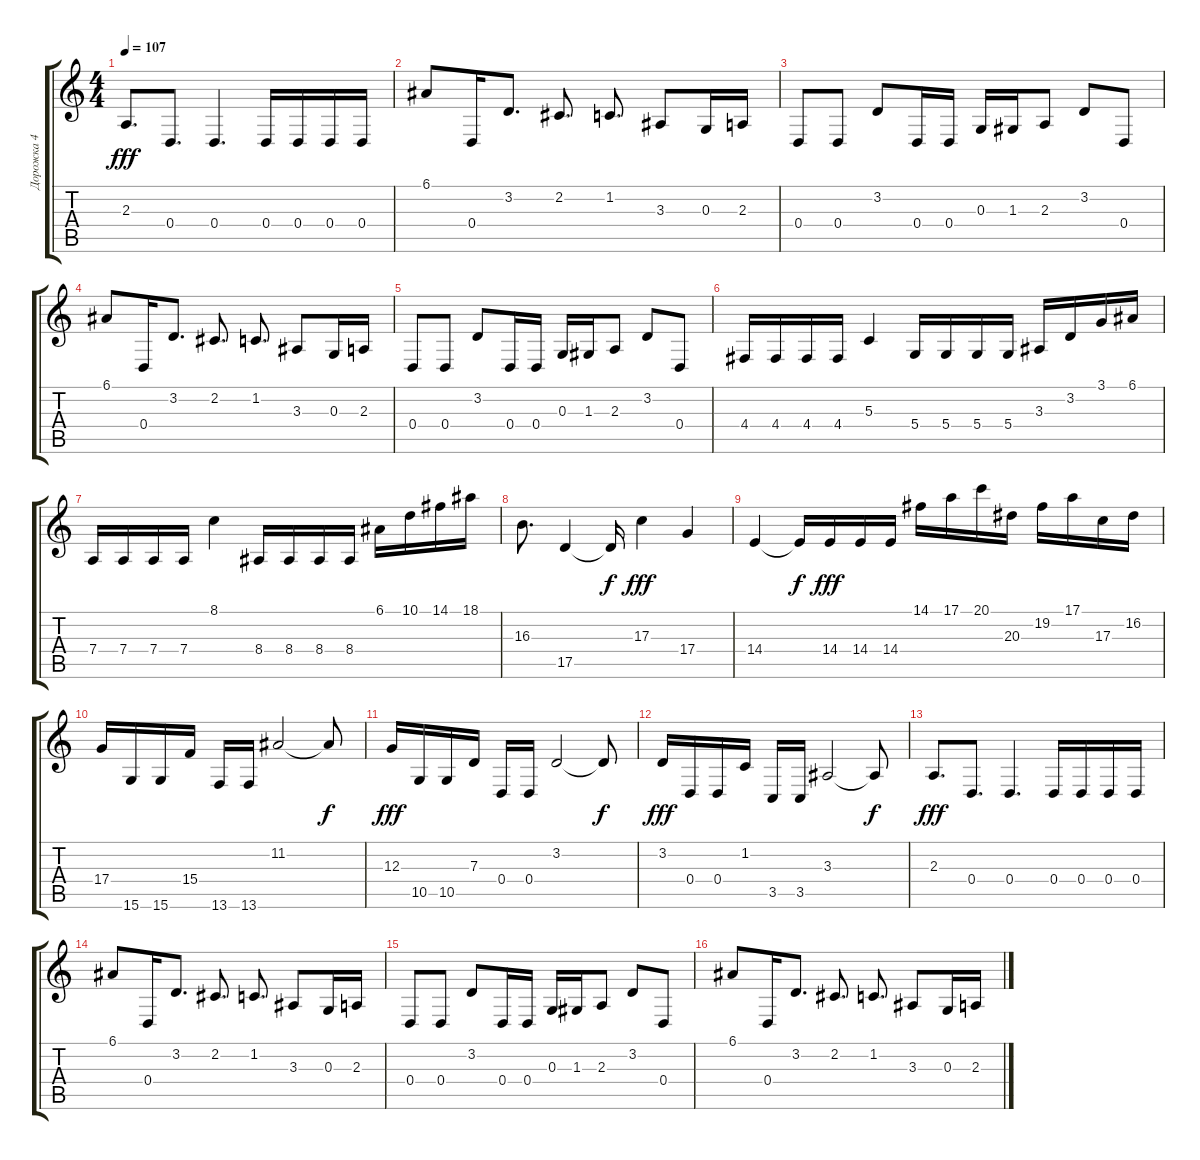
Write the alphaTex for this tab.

\track ("Дорожка 4" "Дорожка 4") {instrument lead2sawtooth}
\staff {score tabs}
\tuning (E4 B3 G3 D3 A2 E2) {hide}
\ts (4 4)
\tempo 107
\clef g2
\ks c
2.3.8{d dy fff} 0.4.8{d} 0.4.4{d} 0.4.16 0.4.16 0.4.16 0.4.16 |
6.1.8 0.4.16 3.2.8{d} 2.2.8{d} 1.2.8{d} 3.3.8 0.3.16 2.3.16 |
0.4.8 0.4.8 3.2.8 0.4.16 0.4.16 0.3.16 1.3.16 2.3.8 3.2.8 0.4.8 |
6.1.8 0.4.16 3.2.8{d} 2.2.8{d} 1.2.8{d} 3.3.8 0.3.16 2.3.16 |
0.4.8 0.4.8 3.2.8 0.4.16 0.4.16 0.3.16 1.3.16 2.3.8 3.2.8 0.4.8 |
4.4.16 4.4.16 4.4.16 4.4.16 5.3.4 5.4.16 5.4.16 5.4.16 5.4.16 3.3.16 3.2.16 3.1.16 6.1.16 |
7.4.16 7.4.16 7.4.16 7.4.16 8.1.4 8.4.16 8.4.16 8.4.16 8.4.16 6.1.16 10.1.16 14.1.16 18.1.16 |
16.3.8{d} 17.5.4 17.5{t}.16{dy f} 17.3.4{dy fff} 17.4.4 |
14.4.4 14.4{t}.16{dy f} 14.4.16{dy fff} 14.4.16 14.4.16 14.1.16 17.1.16 20.1.16 20.3.16 19.2.16 17.1.16 17.3.16 16.2.16 |
17.4.16 15.6.16 15.6.16 15.4.16 13.6.16 13.6.16 11.2.2 11.2{t}.8{dy f} |
12.3.16{dy fff} 10.5.16 10.5.16 7.3.16 0.4.16 0.4.16 3.2.2 3.2{t}.8{dy f} |
3.2.16{dy fff} 0.4.16 0.4.16 1.2.16 3.5.16 3.5.16 3.3.2 3.3{t}.8{dy f} |
2.3.8{d dy fff} 0.4.8{d} 0.4.4{d} 0.4.16 0.4.16 0.4.16 0.4.16 |
6.1.8 0.4.16 3.2.8{d} 2.2.8{d} 1.2.8{d} 3.3.8 0.3.16 2.3.16 |
0.4.8 0.4.8 3.2.8 0.4.16 0.4.16 0.3.16 1.3.16 2.3.8 3.2.8 0.4.8 |
6.1.8 0.4.16 3.2.8{d} 2.2.8{d} 1.2.8{d} 3.3.8 0.3.16 2.3.16
